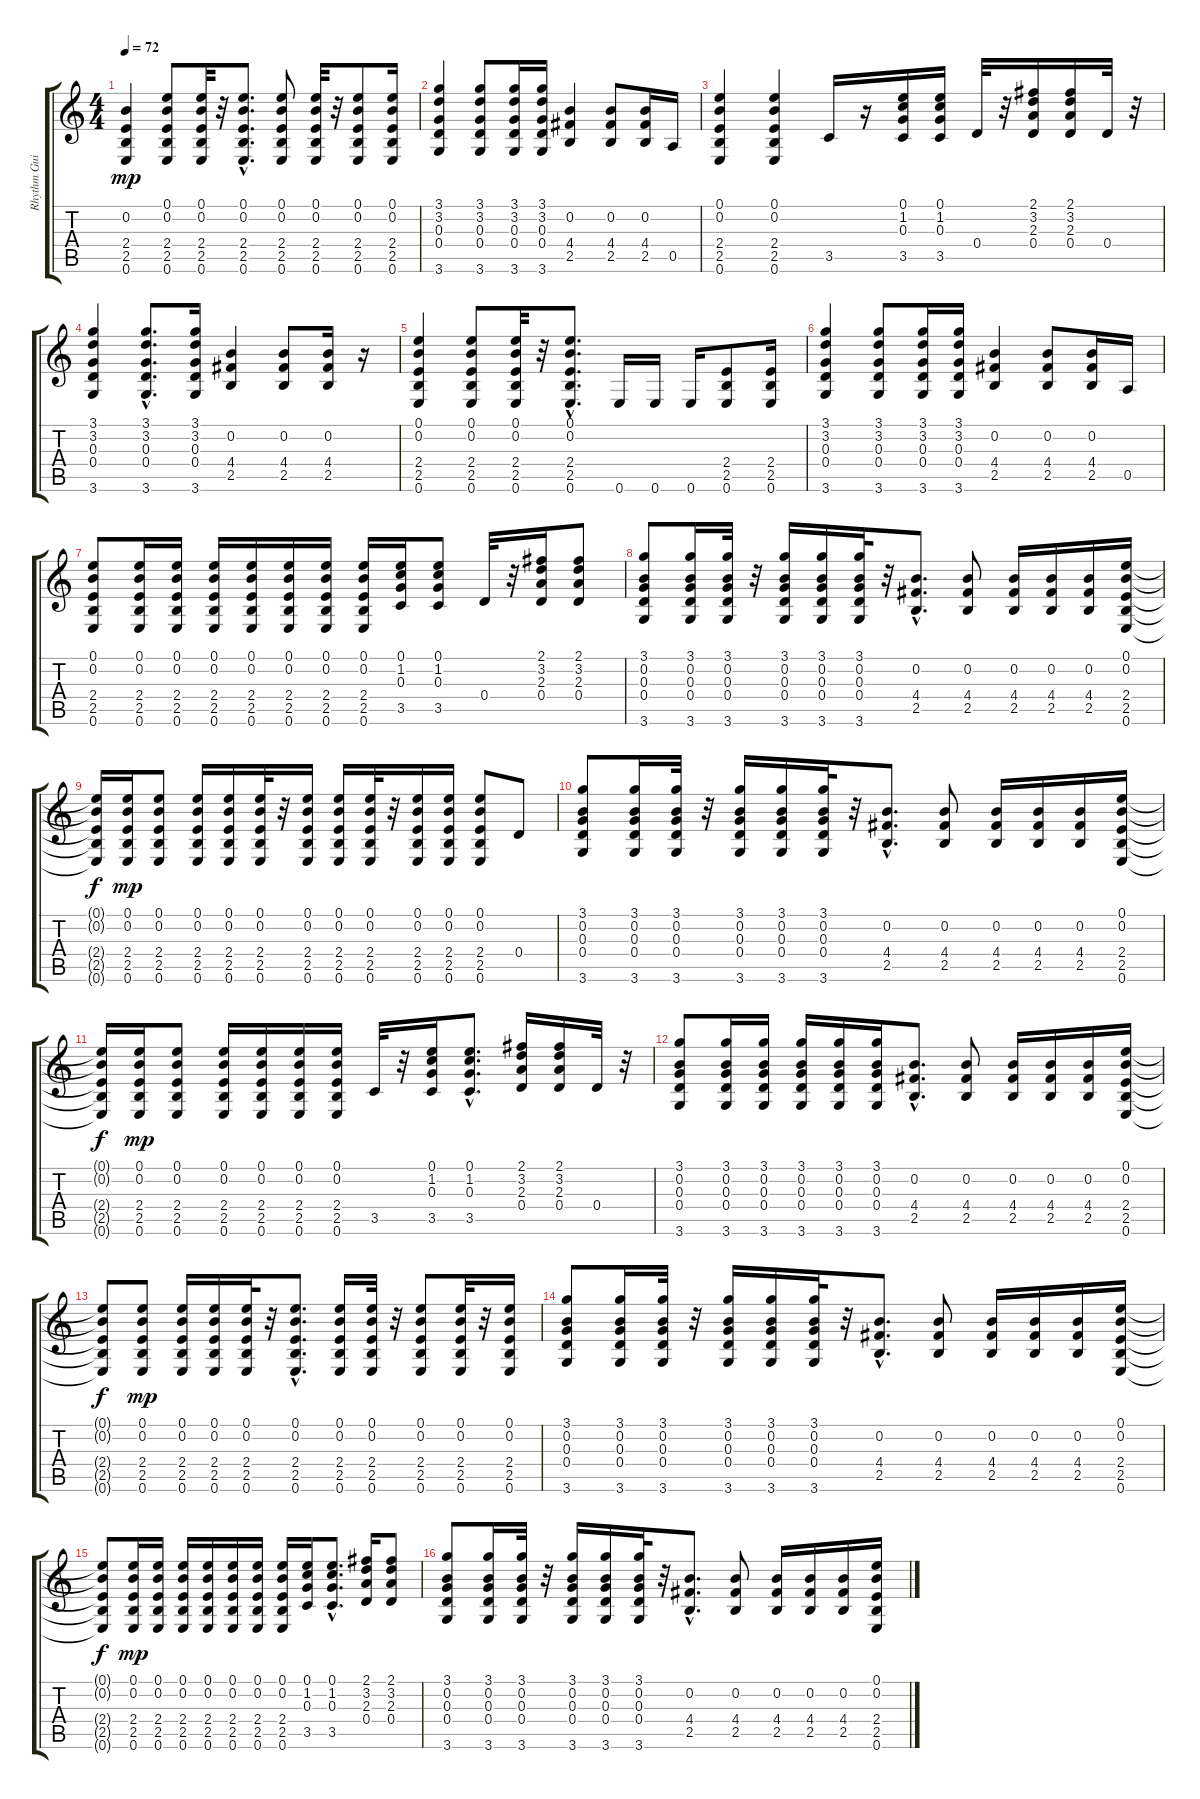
\track ("Rhythm Guitar: Izzy" "Rhythm Gui") {instrument overdrivenguitar}
\staff {score tabs}
\tuning (E4 B3 G3 D3 A2 E2) {hide}
\ts (4 4)
\tempo 72
\clef g2
\ks c
(0.2 2.4 2.5 0.6).4{dy mp} (0.1 0.2 2.4 2.5 0.6).8 (0.1 0.2 2.4 2.5 0.6).32 r.32 (0.1{hac} 0.2{hac} 2.4{hac} 2.5{hac} 0.6{hac}).8{d} (0.1 0.2 2.4 2.5 0.6).8 (0.1 0.2 2.4 2.5 0.6).32 r.32 (0.1 0.2 2.4 2.5 0.6).8 (0.1 0.2 2.4 2.5 0.6).16 |
(3.1 3.2 0.3 0.4 3.6).4 (3.1 3.2 0.3 0.4 3.6).8 (3.1 3.2 0.3 0.4 3.6).16 (3.1 3.2 0.3 0.4 3.6).16 (0.2 4.4 2.5).4 (0.2 4.4 2.5).8 (0.2 4.4 2.5).16 0.5.16 |
(0.1 0.2 2.4 2.5 0.6).4 (0.1 0.2 2.4 2.5 0.6).4 3.5.16 r.16 (0.1 1.2 0.3 3.5).16 (0.1 1.2 0.3 3.5).16 0.4.32 r.32 (2.1 3.2 2.3 0.4).16 (2.1 3.2 2.3 0.4).16 0.4.32 r.32 |
(3.1 3.2 0.3 0.4 3.6).4 (3.1{hac} 3.2{hac} 0.3{hac} 0.4{hac} 3.6{hac}).8{d} (3.1 3.2 0.3 0.4 3.6).16 (0.2 4.4 2.5).4 (0.2 4.4 2.5).8 (0.2 4.4 2.5).16 r.16 |
(0.1 0.2 2.4 2.5 0.6).4 (0.1 0.2 2.4 2.5 0.6).8 (0.1 0.2 2.4 2.5 0.6).32 r.32 (0.1{hac} 0.2{hac} 2.4{hac} 2.5{hac} 0.6{hac}).8{d} 0.6.16 0.6.16 0.6.16 (2.4 2.5 0.6).8 (2.4 2.5 0.6).16 |
(3.1 3.2 0.3 0.4 3.6).4 (3.1 3.2 0.3 0.4 3.6).8 (3.1 3.2 0.3 0.4 3.6).16 (3.1 3.2 0.3 0.4 3.6).16 (0.2 4.4 2.5).4 (0.2 4.4 2.5).8 (0.2 4.4 2.5).16 0.5.16 |
(0.1 0.2 2.4 2.5 0.6).8 (0.1 0.2 2.4 2.5 0.6).16 (0.1 0.2 2.4 2.5 0.6).16 (0.1 0.2 2.4 2.5 0.6).16 (0.1 0.2 2.4 2.5 0.6).16 (0.1 0.2 2.4 2.5 0.6).16 (0.1 0.2 2.4 2.5 0.6).16 (0.1 0.2 2.4 2.5 0.6).16 (0.1 1.2 0.3 3.5).16 (0.1 1.2 0.3 3.5).8 0.4.32 r.32 (2.1 3.2 2.3 0.4).16 (2.1 3.2 2.3 0.4).8 |
(3.1 0.2 0.3 0.4 3.6).8 (3.1 0.2 0.3 0.4 3.6).16 (3.1 0.2 0.3 0.4 3.6).32 r.32 (3.1 0.2 0.3 0.4 3.6).16 (3.1 0.2 0.3 0.4 3.6).16 (3.1 0.2 0.3 0.4 3.6).32 r.32 (0.2{hac} 4.4{hac} 2.5{hac}).8{d} (0.2 4.4 2.5).8 (0.2 4.4 2.5).16 (0.2 4.4 2.5).16 (0.2 4.4 2.5).16 (0.1 0.2 2.4 2.5 0.6).16 |
(0.1{t} 0.2{t} 2.4{t} 2.5{t} 0.6{t}).16{dy f} (0.1 0.2 2.4 2.5 0.6).16{dy mp} (0.1 0.2 2.4 2.5 0.6).8 (0.1 0.2 2.4 2.5 0.6).16 (0.1 0.2 2.4 2.5 0.6).16 (0.1 0.2 2.4 2.5 0.6).32 r.32 (0.1 0.2 2.4 2.5 0.6).16 (0.1 0.2 2.4 2.5 0.6).16 (0.1 0.2 2.4 2.5 0.6).32 r.32 (0.1 0.2 2.4 2.5 0.6).16 (0.1 0.2 2.4 2.5 0.6).16 (0.1 0.2 2.4 2.5 0.6).8 0.4.8 |
(3.1 0.2 0.3 0.4 3.6).8 (3.1 0.2 0.3 0.4 3.6).16 (3.1 0.2 0.3 0.4 3.6).32 r.32 (3.1 0.2 0.3 0.4 3.6).16 (3.1 0.2 0.3 0.4 3.6).16 (3.1 0.2 0.3 0.4 3.6).32 r.32 (0.2{hac} 4.4{hac} 2.5{hac}).8{d} (0.2 4.4 2.5).8 (0.2 4.4 2.5).16 (0.2 4.4 2.5).16 (0.2 4.4 2.5).16 (0.1 0.2 2.4 2.5 0.6).16 |
(0.1{t} 0.2{t} 2.4{t} 2.5{t} 0.6{t}).16{dy f} (0.1 0.2 2.4 2.5 0.6).16{dy mp} (0.1 0.2 2.4 2.5 0.6).8 (0.1 0.2 2.4 2.5 0.6).16 (0.1 0.2 2.4 2.5 0.6).16 (0.1 0.2 2.4 2.5 0.6).16 (0.1 0.2 2.4 2.5 0.6).16 3.5.32 r.32 (0.1 1.2 0.3 3.5).16 (0.1{hac} 1.2{hac} 0.3{hac} 3.5{hac}).8{d} (2.1 3.2 2.3 0.4).16 (2.1 3.2 2.3 0.4).16 0.4.32 r.32 |
(3.1 0.2 0.3 0.4 3.6).8 (3.1 0.2 0.3 0.4 3.6).16 (3.1 0.2 0.3 0.4 3.6).16 (3.1 0.2 0.3 0.4 3.6).16 (3.1 0.2 0.3 0.4 3.6).16 (3.1 0.2 0.3 0.4 3.6).16 (0.2{hac} 4.4{hac} 2.5{hac}).8{d} (0.2 4.4 2.5).8 (0.2 4.4 2.5).16 (0.2 4.4 2.5).16 (0.2 4.4 2.5).16 (0.1 0.2 2.4 2.5 0.6).16 |
(0.1{t} 0.2{t} 2.4{t} 2.5{t} 0.6{t}).8{dy f} (0.1 0.2 2.4 2.5 0.6).8{dy mp} (0.1 0.2 2.4 2.5 0.6).16 (0.1 0.2 2.4 2.5 0.6).16 (0.1 0.2 2.4 2.5 0.6).32 r.32 (0.1{hac} 0.2{hac} 2.4{hac} 2.5{hac} 0.6{hac}).8{d} (0.1 0.2 2.4 2.5 0.6).16 (0.1 0.2 2.4 2.5 0.6).32 r.32 (0.1 0.2 2.4 2.5 0.6).8 (0.1 0.2 2.4 2.5 0.6).32 r.32 (0.1 0.2 2.4 2.5 0.6).16 |
(3.1 0.2 0.3 0.4 3.6).8 (3.1 0.2 0.3 0.4 3.6).16 (3.1 0.2 0.3 0.4 3.6).32 r.32 (3.1 0.2 0.3 0.4 3.6).16 (3.1 0.2 0.3 0.4 3.6).16 (3.1 0.2 0.3 0.4 3.6).32 r.32 (0.2{hac} 4.4{hac} 2.5{hac}).8{d} (0.2 4.4 2.5).8 (0.2 4.4 2.5).16 (0.2 4.4 2.5).16 (0.2 4.4 2.5).16 (0.1 0.2 2.4 2.5 0.6).16 |
(0.1{t} 0.2{t} 2.4{t} 2.5{t} 0.6{t}).8{dy f} (0.1 0.2 2.4 2.5 0.6).16{dy mp} (0.1 0.2 2.4 2.5 0.6).16 (0.1 0.2 2.4 2.5 0.6).16 (0.1 0.2 2.4 2.5 0.6).16 (0.1 0.2 2.4 2.5 0.6).16 (0.1 0.2 2.4 2.5 0.6).16 (0.1 0.2 2.4 2.5 0.6).16 (0.1 1.2 0.3 3.5).16 (0.1{hac} 1.2{hac} 0.3{hac} 3.5{hac}).8{d} (2.1 3.2 2.3 0.4).16 (2.1 3.2 2.3 0.4).8 |
(3.1 0.2 0.3 0.4 3.6).8 (3.1 0.2 0.3 0.4 3.6).16 (3.1 0.2 0.3 0.4 3.6).32 r.32 (3.1 0.2 0.3 0.4 3.6).16 (3.1 0.2 0.3 0.4 3.6).16 (3.1 0.2 0.3 0.4 3.6).32 r.32 (0.2{hac} 4.4{hac} 2.5{hac}).8{d} (0.2 4.4 2.5).8 (0.2 4.4 2.5).16 (0.2 4.4 2.5).16 (0.2 4.4 2.5).16 (0.1 0.2 2.4 2.5 0.6).16
